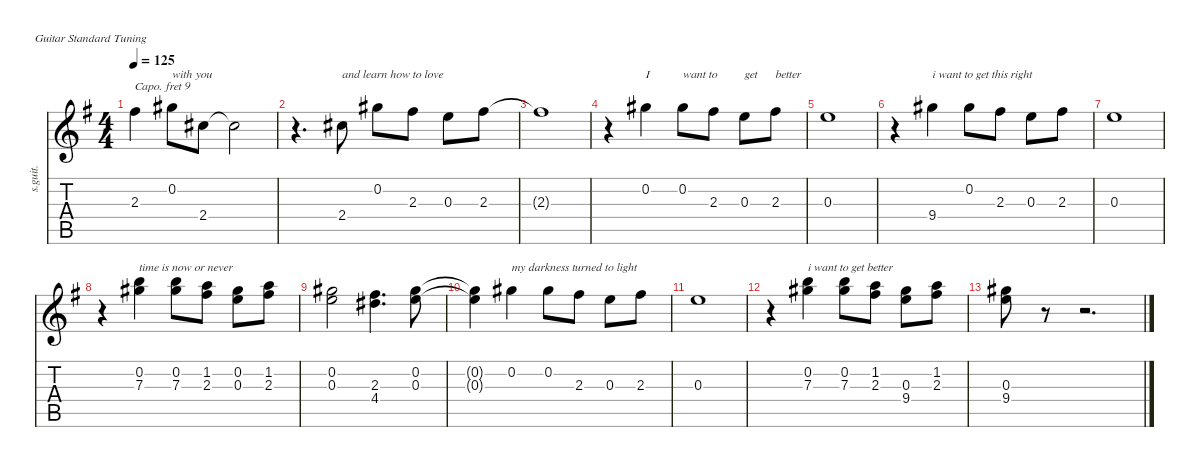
\defaultSystemsLayout 4
\hideDynamics
\bracketExtendMode nobrackets
\otherSystemsTrackNameOrientation horizontal
\track (" " "s.guit.") {instrument acousticguitarsteel}
\staff {score tabs}
\capo 9
\tuning (E4 B3 G3 D3 A2 E2)
\ts (4 4)
\tempo 125
\clef g2
\ks g
2.3{t acc #}.4{dy f beam Down} 0.2{acc #}.8{txt "with you" beam Down} 2.4{acc #}.8{beam Down} 2.4{t acc #}.2{beam Down} |
r.4{d beam Down} 2.4{acc #}.8{txt "and learn how to love" beam Down} 0.2{acc #}.8{beam Down} 2.3{acc #}.8{beam Down} 0.3{acc forcenatural}.8{beam Down} 2.3{acc #}.8{beam Down} |
2.3{t acc #}.1{beam Down} |
r.4{beam Down} 0.2{acc #}.4{txt "I" beam Down} 0.2{acc #}.8{txt "want to" beam Down} 2.3{acc #}.8{beam Down} 0.3{acc forcenatural}.8{txt "get" beam Down} 2.3{acc #}.8{txt "better" beam Down} |
0.3{acc forcenatural}.1{beam Down} |
r.4{beam Down} 9.4{acc #}.4{txt "i want to get this right" beam Down} 0.2{acc #}.8{beam Down} 2.3{acc #}.8{beam Down} 0.3{acc forcenatural}.8{beam Down} 2.3{acc #}.8{beam Down} |
0.3{acc forcenatural}.1{beam Down} |
r.4{beam Down} (0.2{acc #} 7.3{acc forcenatural}).4{txt "time is now or never" beam Down} (0.2{acc #} 7.3{acc forcenatural}).8{beam Down} (1.2{acc forcenatural} 2.3{acc #}).8{beam Down} (0.2{acc #} 0.3{acc forcenatural}).8{beam Down} (1.2{acc forcenatural} 2.3{acc #}).8{beam Down} |
(0.2{acc #} 0.3{acc forcenatural}).2{beam Down} (2.3{acc #} 4.4{acc #}).4{d beam Down} (0.2{acc #} 0.3{acc forcenatural}).8{beam Down} |
(0.2{t acc #} 0.3{t acc forcenatural}).4{beam Down} 0.2{acc #}.4{txt "my darkness turned to light" beam Down} 0.2{acc #}.8{beam Down} 2.3{acc #}.8{beam Down} 0.3{acc forcenatural}.8{beam Down} 2.3{acc #}.8{beam Down} |
0.3{acc forcenatural}.1{beam Down} |
r.4{beam Down} (0.2{acc #} 7.3{acc forcenatural}).4{txt "i want to get better" beam Down} (0.2{acc #} 7.3{acc forcenatural}).8{beam Down} (1.2{acc forcenatural} 2.3{acc #}).8{beam Down} (0.3{acc forcenatural} 9.4{acc #}).8{beam Down} (1.2{acc forcenatural} 2.3{acc #}).8{beam Down} |
(0.3{acc forcenatural} 9.4{acc #}).8{beam Down} r.8{beam Down} r.2{d beam Down}
